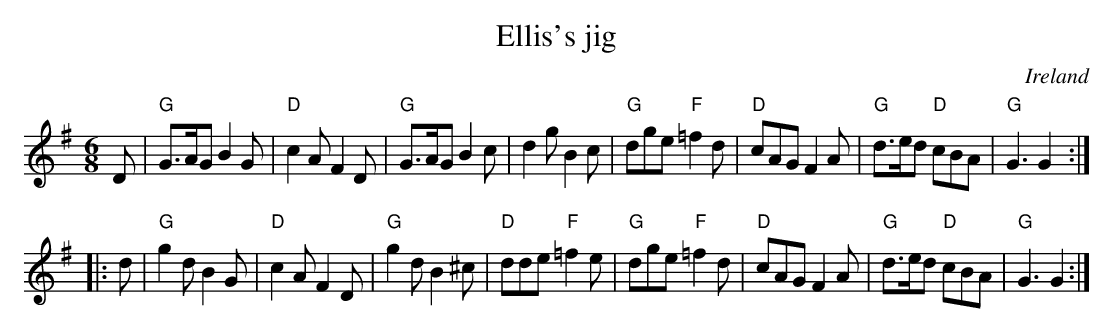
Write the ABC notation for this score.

X:1
T:Ellis's jig
O:Ireland
M:6/8
L:1/8
K:G
D|\
"G"G>AG B2 G|"D"c2A F2D|"G"G>AG B2c|d2 g B2 c|\
"G"dge "F"=f2d|"D"cAG F2 A|"G"d>ed "D"cBA|"G"G3 G2:|
|:d|\
"G"g2d B2G|"D"c2A F2D|"G"g2d B2^c|"D"dde "F"=f2 e|\
"G"dge "F"=f2d|"D"cAG F2A|"G"d>ed "D"cBA|"G"G3 G2:|
